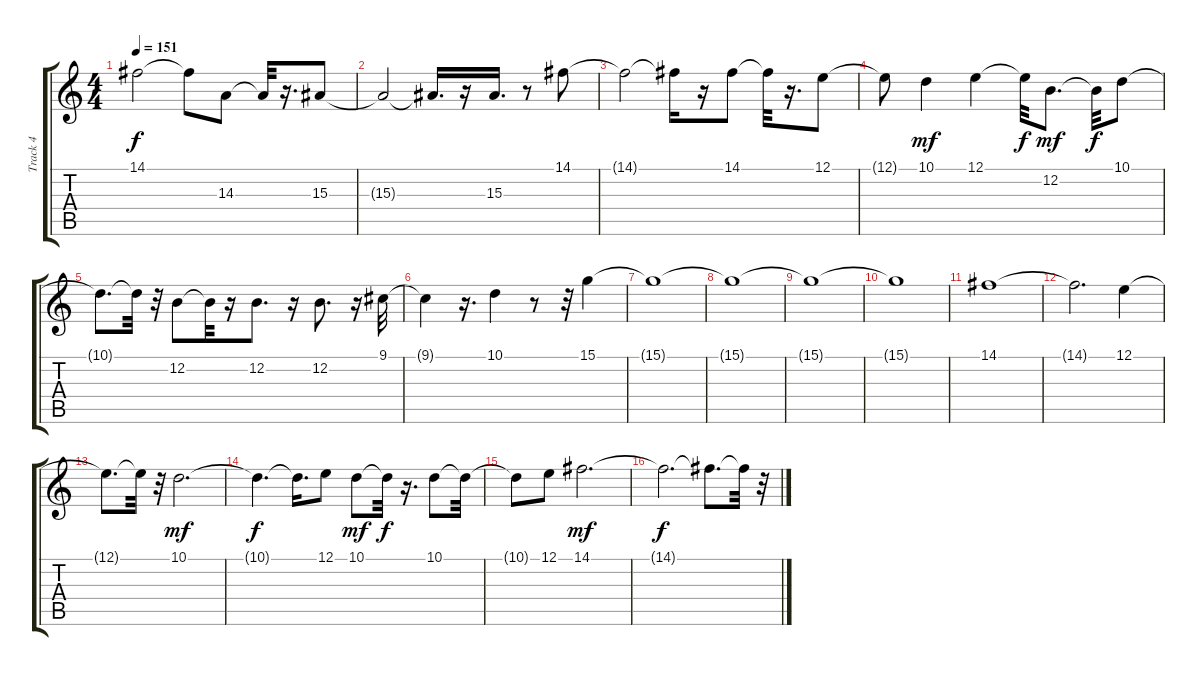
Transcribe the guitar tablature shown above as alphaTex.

\track ("Track 4" "Track 4") {instrument synthvoice}
\staff {score tabs}
\tuning (E4 B3 G3 D3 A2 E2) {hide}
\ts (4 4)
\tempo 151
\clef g2
\ks c
14.1.2{dy f} 14.1{t}.8 14.3.8 14.3{t}.32 r.16{d} 15.3.8 |
15.3{t}.2 15.3{t}.16{d} r.16 15.3.16{d} r.8 14.1.8 |
14.1{t}.2 14.1{t}.16 r.16 14.1.8 14.1{t}.32 r.16{d} 12.1.8 |
12.1{t}.8 10.1.4{dy mf} 12.1.4 12.1{t}.32{dy f} 12.2.8{d dy mf} 12.2{t}.32{dy f} 10.1.8 |
10.1{t}.8{d} 10.1{t}.32 r.32 12.2.8 12.2{t}.32 r.16 12.2.8{d} r.16 12.2.8{d} r.16 9.1.32 |
9.1{t}.4 r.16{d} 10.1.4 r.8 r.32 15.1.4 |
15.1{t}.1 |
15.1{t}.1 |
15.1{t}.1 |
15.1{t}.1 |
14.1.1{volume 11} |
14.1{t}.2{d} 12.1.4 |
12.1{t}.8{d} 12.1{t}.32 r.32 10.1.2{d dy mf} |
10.1{t}.4{d dy f} 10.1{t}.16{d} 12.1.8 10.1.8{dy mf} 10.1{t}.32{dy f} r.16{d} 10.1.8 10.1{t}.32 |
10.1{t}.8 12.1.8 14.1.2{d dy mf} |
14.1{t}.2{d dy f} 14.1{t}.8{d} 14.1{t}.32 r.32
